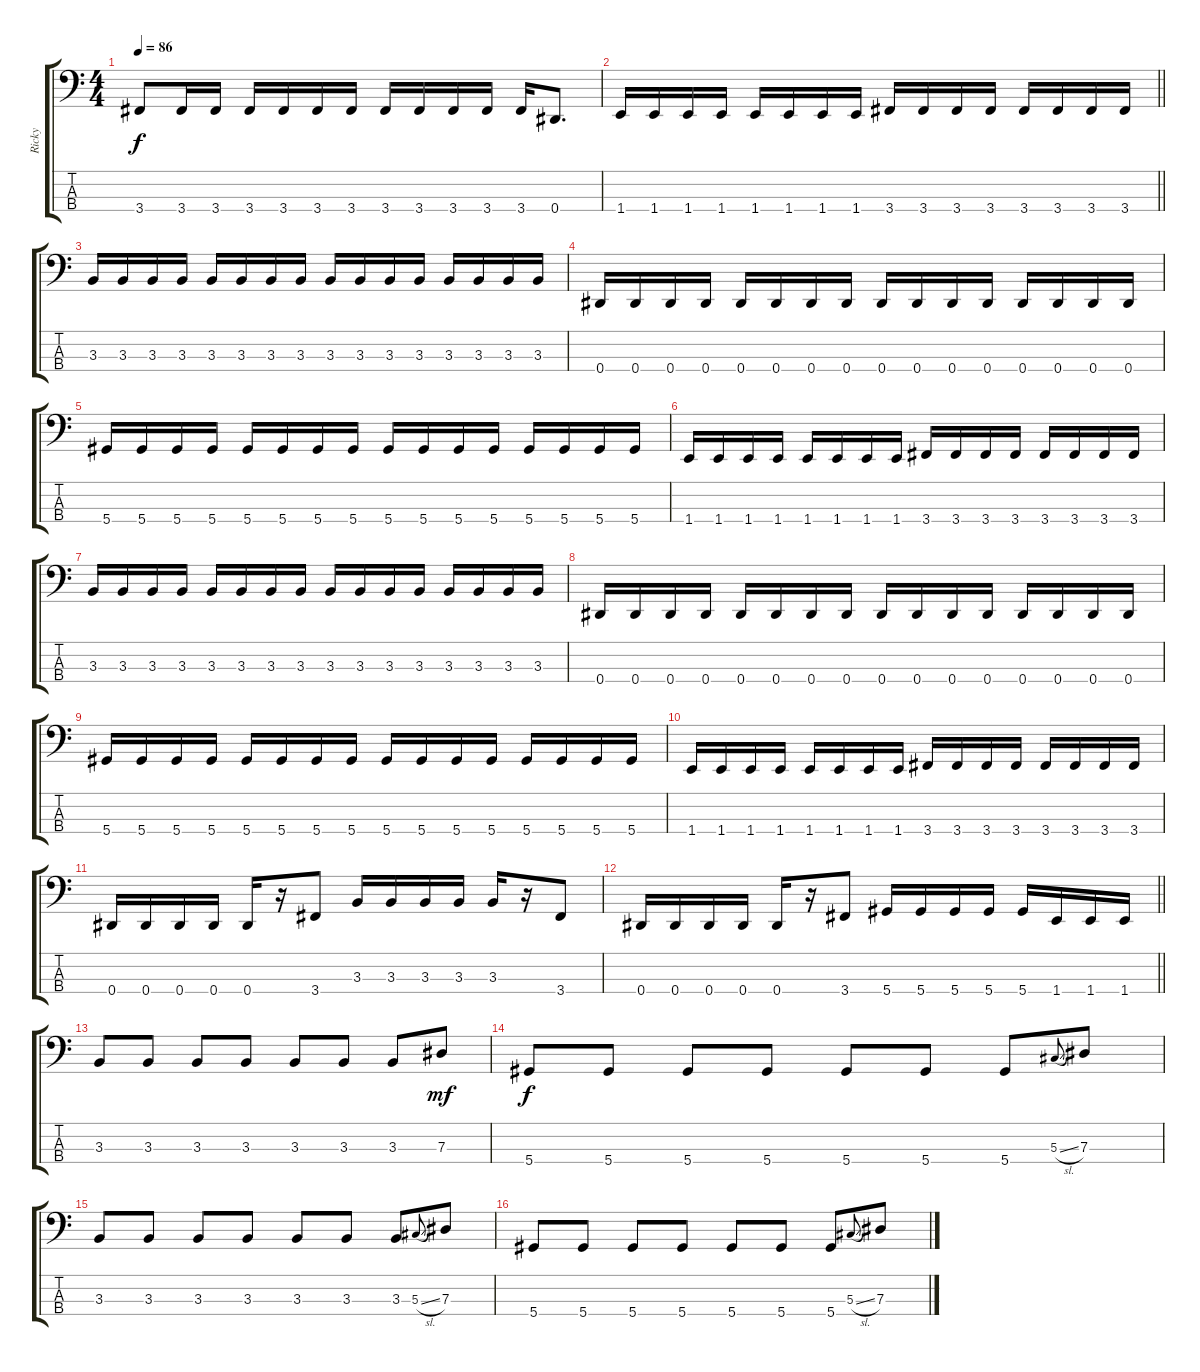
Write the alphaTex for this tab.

\track ("Ricky" "Ricky") {instrument electricbassfinger}
\staff {score tabs}
\tuning (Gb2 Db2 Ab1 Eb1) {hide}
\ts (4 4)
\tempo 86
\clef f4
\ks c
3.4.8{dy f} 3.4.16 3.4.16 3.4.16 3.4.16 3.4.16 3.4.16 3.4.16 3.4.16 3.4.16 3.4.16 3.4.16 0.4.8{d} |
\barLineRight lightlight
1.4.16 1.4.16 1.4.16 1.4.16 1.4.16 1.4.16 1.4.16 1.4.16 3.4.16 3.4.16 3.4.16 3.4.16 3.4.16 3.4.16 3.4.16 3.4.16 |
3.3.16 3.3.16 3.3.16 3.3.16 3.3.16 3.3.16 3.3.16 3.3.16 3.3.16 3.3.16 3.3.16 3.3.16 3.3.16 3.3.16 3.3.16 3.3.16 |
0.4.16 0.4.16 0.4.16 0.4.16 0.4.16 0.4.16 0.4.16 0.4.16 0.4.16 0.4.16 0.4.16 0.4.16 0.4.16 0.4.16 0.4.16 0.4.16 |
5.4.16 5.4.16 5.4.16 5.4.16 5.4.16 5.4.16 5.4.16 5.4.16 5.4.16 5.4.16 5.4.16 5.4.16 5.4.16 5.4.16 5.4.16 5.4.16 |
1.4.16 1.4.16 1.4.16 1.4.16 1.4.16 1.4.16 1.4.16 1.4.16 3.4.16 3.4.16 3.4.16 3.4.16 3.4.16 3.4.16 3.4.16 3.4.16 |
3.3.16 3.3.16 3.3.16 3.3.16 3.3.16 3.3.16 3.3.16 3.3.16 3.3.16 3.3.16 3.3.16 3.3.16 3.3.16 3.3.16 3.3.16 3.3.16 |
0.4.16 0.4.16 0.4.16 0.4.16 0.4.16 0.4.16 0.4.16 0.4.16 0.4.16 0.4.16 0.4.16 0.4.16 0.4.16 0.4.16 0.4.16 0.4.16 |
5.4.16 5.4.16 5.4.16 5.4.16 5.4.16 5.4.16 5.4.16 5.4.16 5.4.16 5.4.16 5.4.16 5.4.16 5.4.16 5.4.16 5.4.16 5.4.16 |
1.4.16 1.4.16 1.4.16 1.4.16 1.4.16 1.4.16 1.4.16 1.4.16 3.4.16 3.4.16 3.4.16 3.4.16 3.4.16 3.4.16 3.4.16 3.4.16 |
0.4.16 0.4.16 0.4.16 0.4.16 0.4.16 r.16 3.4.8 3.3.16 3.3.16 3.3.16 3.3.16 3.3.16 r.16 3.4.8 |
\barLineRight lightlight
0.4.16 0.4.16 0.4.16 0.4.16 0.4.16 r.16 3.4.8 5.4.16 5.4.16 5.4.16 5.4.16 5.4.16 1.4.16 1.4.16 1.4.16 |
3.3.8 3.3.8 3.3.8 3.3.8 3.3.8 3.3.8 3.3.8 7.3.8{dy mf} |
5.4.8{dy f} 5.4.8 5.4.8 5.4.8 5.4.8 5.4.8 5.4.8 5.3{sl}.8{gr onbeat} 7.3.8 |
3.3.8 3.3.8 3.3.8 3.3.8 3.3.8 3.3.8 3.3.8 5.3{sl}.8{gr onbeat} 7.3.8 |
5.4.8 5.4.8 5.4.8 5.4.8 5.4.8 5.4.8 5.4.8 5.3{sl}.8{gr onbeat} 7.3.8
